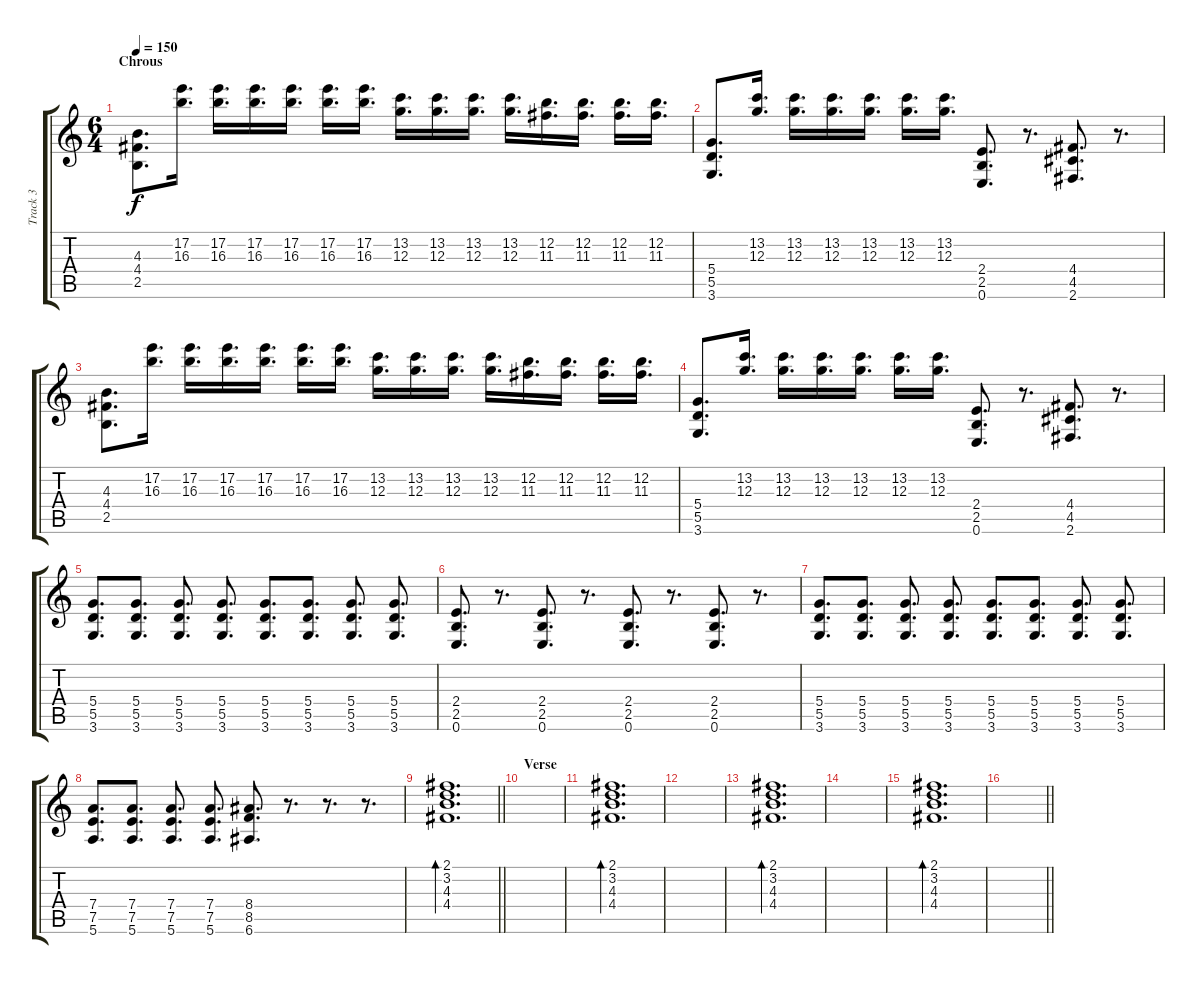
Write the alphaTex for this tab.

\track ("Track 3" "Track 3") {solo instrument electricguitarclean}
\staff {score tabs}
\tuning (E4 B3 G3 D3 A2 E2) {hide}
\ts (6 4)
\section ("" "Chrous")
\tempo 150
\clef g2
\ks c
(4.3 4.4 2.5).8{d dy f instrument distortionguitar} (17.2 16.3).16{d} (17.2 16.3).16{d} (17.2 16.3).16{d} (17.2 16.3).16{d} (17.2 16.3).16{d} (17.2 16.3).16{d} (13.2 12.3).16{d} (13.2 12.3).16{d} (13.2 12.3).16{d} (13.2 12.3).16{d} (12.2 11.3).16{d} (12.2 11.3).16{d} (12.2 11.3).16{d} (12.2 11.3).16{d} |
(5.4 5.5 3.6).8{d} (13.2 12.3).16{d} (13.2 12.3).16{d} (13.2 12.3).16{d} (13.2 12.3).16{d} (13.2 12.3).16{d} (13.2 12.3).16{d} (2.4 2.5 0.6).8{d} r.8{d} (4.4 4.5 2.6).8{d} r.8{d} |
(4.3 4.4 2.5).8{d instrument distortionguitar} (17.2 16.3).16{d} (17.2 16.3).16{d} (17.2 16.3).16{d} (17.2 16.3).16{d} (17.2 16.3).16{d} (17.2 16.3).16{d} (13.2 12.3).16{d} (13.2 12.3).16{d} (13.2 12.3).16{d} (13.2 12.3).16{d} (12.2 11.3).16{d} (12.2 11.3).16{d} (12.2 11.3).16{d} (12.2 11.3).16{d} |
(5.4 5.5 3.6).8{d} (13.2 12.3).16{d} (13.2 12.3).16{d} (13.2 12.3).16{d} (13.2 12.3).16{d} (13.2 12.3).16{d} (13.2 12.3).16{d} (2.4 2.5 0.6).8{d} r.8{d} (4.4 4.5 2.6).8{d} r.8{d} |
(5.4 5.5 3.6).8{d} (5.4 5.5 3.6).8{d} (5.4 5.5 3.6).8{d} (5.4 5.5 3.6).8{d} (5.4 5.5 3.6).8{d} (5.4 5.5 3.6).8{d} (5.4 5.5 3.6).8{d} (5.4 5.5 3.6).8{d} |
(2.4 2.5 0.6).8{d} r.8{d} (2.4 2.5 0.6).8{d} r.8{d} (2.4 2.5 0.6).8{d} r.8{d} (2.4 2.5 0.6).8{d} r.8{d} |
(5.4 5.5 3.6).8{d} (5.4 5.5 3.6).8{d} (5.4 5.5 3.6).8{d} (5.4 5.5 3.6).8{d} (5.4 5.5 3.6).8{d} (5.4 5.5 3.6).8{d} (5.4 5.5 3.6).8{d} (5.4 5.5 3.6).8{d} |
(7.4 7.5 5.6).8{d} (7.4 7.5 5.6).8{d} (7.4 7.5 5.6).8{d} (7.4 7.5 5.6).8{d} (8.4 8.5 6.6).8{d} r.8{d} r.8{d} r.8{d} |
\barLineRight lightlight
(2.1 3.2 4.3 4.4).1{d bd 240 instrument electricguitarclean} |
\section ("" "Verse")
|
(2.1 3.2 4.3 4.4).1{d bd 240 instrument electricguitarclean} |
|
(2.1 3.2 4.3 4.4).1{d bd 240 instrument electricguitarclean} |
|
(2.1 3.2 4.3 4.4).1{d bd 240 instrument electricguitarclean} |
\barLineRight lightlight
